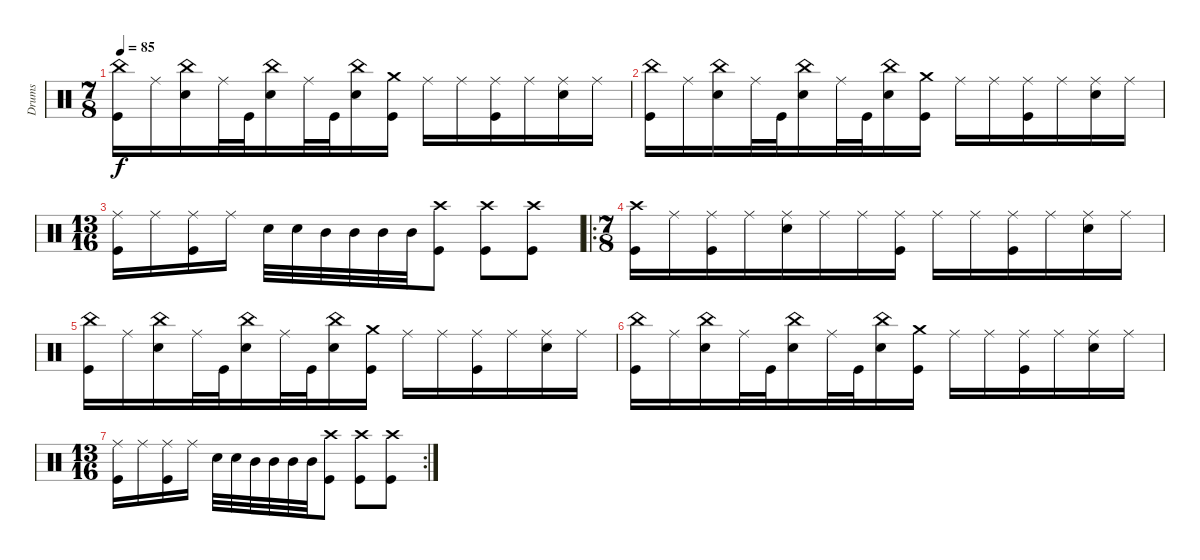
\track ("Drums" "Drums") {instrument percussion}
\staff {score}
\articulation defaults
\ts (7 8)
\tempo 85
\clef neutral
\ks c
("China (hit)" "Kick (hit)").16{dy f} "Ride (middle)".16 ("China (hit)" "Electric Snare (hit)").16 "Ride (middle)".32 "Kick (hit)".32 ("China (hit)" "Electric Snare (hit)").16 "Ride (middle)".32 "Kick (hit)".32 ("China (hit)" "Electric Snare (hit)").16 ("Crash medium (hit)" "Kick (hit)").16 "Ride (middle)".16 "Ride (middle)".16 ("Ride (middle)" "Kick (hit)").16 "Ride (middle)".16 ("Ride (middle)" "Electric Snare (hit)").16 "Ride (middle)".16 |
("China (hit)" "Kick (hit)").16 "Ride (middle)".16 ("China (hit)" "Electric Snare (hit)").16 "Ride (middle)".32 "Kick (hit)".32 ("China (hit)" "Electric Snare (hit)").16 "Ride (middle)".32 "Kick (hit)".32 ("China (hit)" "Electric Snare (hit)").16 ("Crash medium (hit)" "Kick (hit)").16 "Ride (middle)".16 "Ride (middle)".16 ("Ride (middle)" "Kick (hit)").16 "Ride (middle)".16 ("Ride (middle)" "Electric Snare (hit)").16 "Ride (middle)".16 |
\ts (13 16)
("Ride (middle)" "Kick (hit)").16 "Ride (middle)".16 ("Ride (middle)" "Kick (hit)").16 "Ride (middle)".16 "Electric Snare (hit)".32 "Electric Snare (hit)".32 "Mid Tom (hit)".32 "Mid Tom (hit)".32 "Mid Tom (hit)".32 "Mid Tom (hit)".32 ("Crash high (hit)" "Kick (hit)").8 ("Crash high (hit)" "Kick (hit)").8 ("Crash high (hit)" "Kick (hit)").8 |
\ro
\ts (7 8)
("Crash high (hit)" "Kick (hit)").16 "Ride (middle)".16 ("Ride (middle)" "Kick (hit)").16 "Ride (middle)".16 ("Ride (middle)" "Electric Snare (hit)").16 "Ride (middle)".16 "Ride (middle)".16 ("Ride (middle)" "Kick (hit)").16 "Ride (middle)".16 "Ride (middle)".16 ("Ride (middle)" "Kick (hit)").16 "Ride (middle)".16 ("Ride (middle)" "Electric Snare (hit)").16 "Ride (middle)".16 |
("China (hit)" "Kick (hit)").16 "Ride (middle)".16 ("China (hit)" "Electric Snare (hit)").16 "Ride (middle)".32 "Kick (hit)".32 ("China (hit)" "Electric Snare (hit)").16 "Ride (middle)".32 "Kick (hit)".32 ("China (hit)" "Electric Snare (hit)").16 ("Crash medium (hit)" "Kick (hit)").16 "Ride (middle)".16 "Ride (middle)".16 ("Ride (middle)" "Kick (hit)").16 "Ride (middle)".16 ("Ride (middle)" "Electric Snare (hit)").16 "Ride (middle)".16 |
("China (hit)" "Kick (hit)").16 "Ride (middle)".16 ("China (hit)" "Electric Snare (hit)").16 "Ride (middle)".32 "Kick (hit)".32 ("China (hit)" "Electric Snare (hit)").16 "Ride (middle)".32 "Kick (hit)".32 ("China (hit)" "Electric Snare (hit)").16 ("Crash medium (hit)" "Kick (hit)").16 "Ride (middle)".16 "Ride (middle)".16 ("Ride (middle)" "Kick (hit)").16 "Ride (middle)".16 ("Ride (middle)" "Electric Snare (hit)").16 "Ride (middle)".16 |
\rc 2
\ts (13 16)
("Ride (middle)" "Kick (hit)").16 "Ride (middle)".16 ("Ride (middle)" "Kick (hit)").16 "Ride (middle)".16 "Electric Snare (hit)".32 "Electric Snare (hit)".32 "Mid Tom (hit)".32 "Mid Tom (hit)".32 "Mid Tom (hit)".32 "Mid Tom (hit)".32 ("Crash high (hit)" "Kick (hit)").8 ("Crash high (hit)" "Kick (hit)").8 ("Crash high (hit)" "Kick (hit)").8
